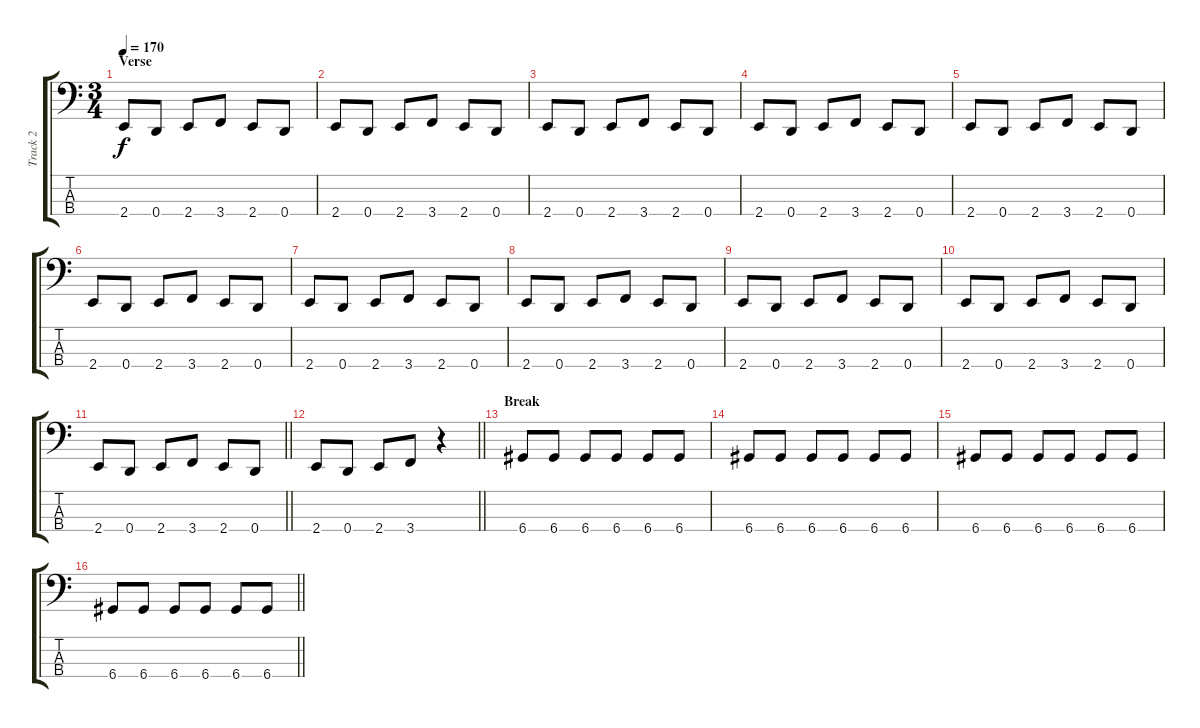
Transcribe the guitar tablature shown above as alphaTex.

\track ("Track 2" "Track 2") {instrument electricbassfinger}
\staff {score tabs}
\tuning (G2 D2 A1 D1) {hide}
\ts (3 4)
\section ("" "Verse")
\tempo 170
\clef f4
\ks c
2.4.8{dy f} 0.4.8 2.4.8 3.4.8 2.4.8 0.4.8 |
2.4.8 0.4.8 2.4.8 3.4.8 2.4.8 0.4.8 |
2.4.8 0.4.8 2.4.8 3.4.8 2.4.8 0.4.8 |
2.4.8 0.4.8 2.4.8 3.4.8 2.4.8 0.4.8 |
2.4.8 0.4.8 2.4.8 3.4.8 2.4.8 0.4.8 |
2.4.8 0.4.8 2.4.8 3.4.8 2.4.8 0.4.8 |
2.4.8 0.4.8 2.4.8 3.4.8 2.4.8 0.4.8 |
2.4.8 0.4.8 2.4.8 3.4.8 2.4.8 0.4.8 |
2.4.8 0.4.8 2.4.8 3.4.8 2.4.8 0.4.8 |
2.4.8 0.4.8 2.4.8 3.4.8 2.4.8 0.4.8 |
\barLineRight lightlight
2.4.8 0.4.8 2.4.8 3.4.8 2.4.8 0.4.8 |
\barLineRight lightlight
2.4.8 0.4.8 2.4.8 3.4.8 r.4 |
\section ("" "Break")
6.4.8 6.4.8 6.4.8 6.4.8 6.4.8 6.4.8 |
6.4.8 6.4.8 6.4.8 6.4.8 6.4.8 6.4.8 |
6.4.8 6.4.8 6.4.8 6.4.8 6.4.8 6.4.8 |
\barLineRight lightlight
6.4.8 6.4.8 6.4.8 6.4.8 6.4.8 6.4.8
